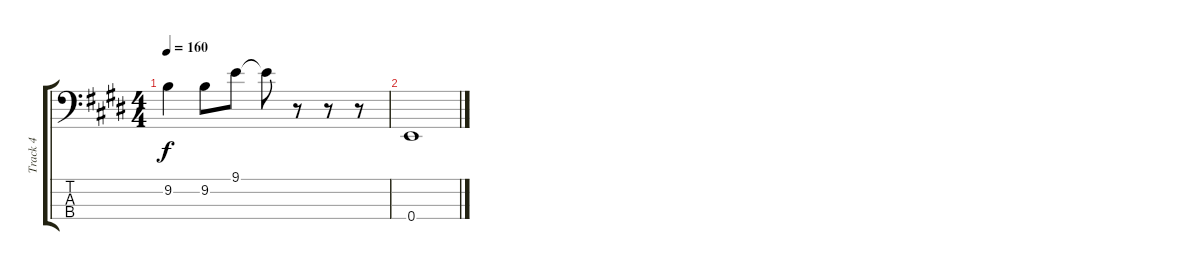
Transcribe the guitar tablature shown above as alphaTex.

\track ("Track 4" "Track 4") {instrument electricbassfinger}
\staff {score tabs}
\tuning (G2 D2 A1 E1) {hide}
\ts (4 4)
\tempo 160
\clef f4
\ks e
9.2.4{dy f} 9.2.8 9.1.8 9.1{t}.8 r.8 r.8 r.8 |
0.4.1
